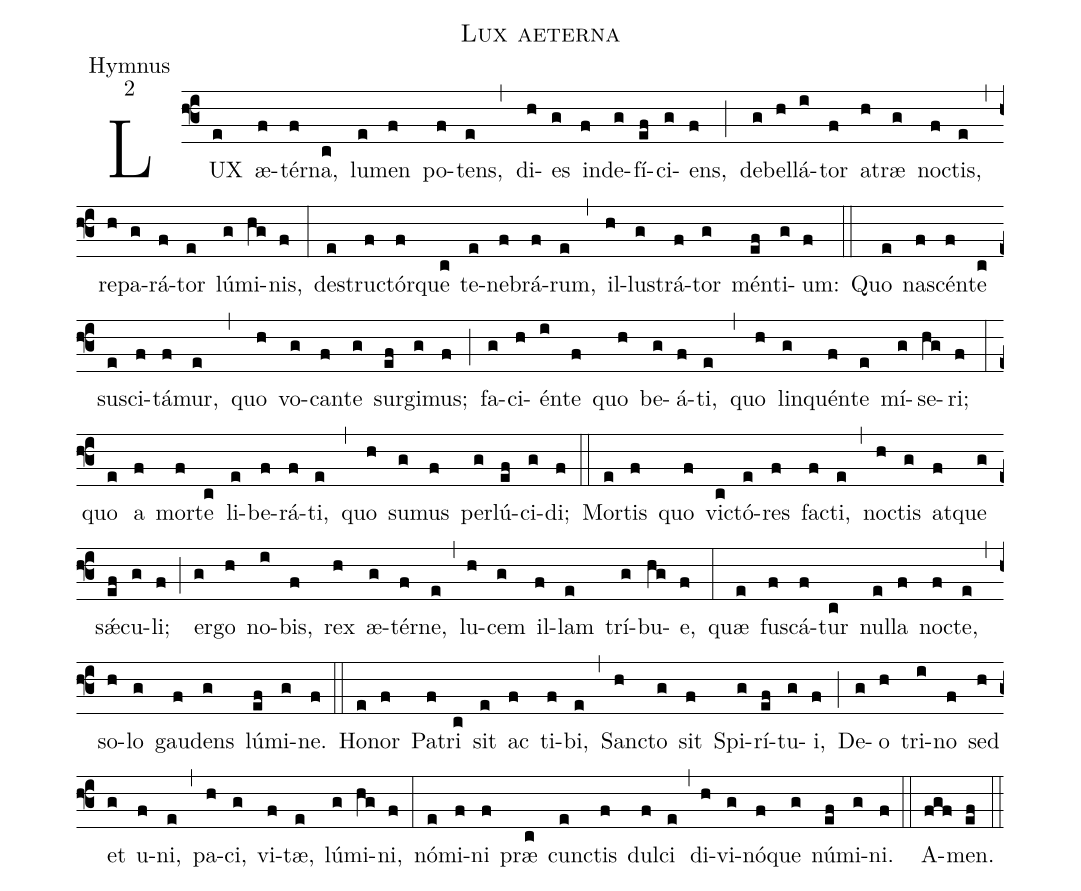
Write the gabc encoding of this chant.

name:Lux aeterna;
office-part:Hymnus;
mode:2;
%%
(f3)
LUX(e) æ(f)tér(f)na,(c) lu(e)men(f) po(f)tens,(e) (,)
di(h)es(g) in(f)de(g)fí(ef)ci(g)ens,(f) (;)
de(g)bel(h)lá(i)tor(f) a(h)træ(g) no(f)ctis,(e) (,)
re(h)pa(g)rá(f)tor(e) lú(g)mi(hg)nis,(f) (:)
de(e)stru(f)ctór(f)que(c) te(e)ne(f)brá(f)rum,(e) (,)
il(h)lu(g)strá(f)tor(g) mén(ef)ti(g)um:(f) (::)

Quo(e) na(f)scén(f)te(c) sus(e)ci(f)tá(f)mur,(e) (,)
quo(h) vo(g)can(f)te(g) sur(ef)gi(g)mus;(f) (;)
fa(g)ci(h)én(i)te(f) quo(h) be(g)á(f)ti,(e) (,)
quo(h) lin(g)quén(f)te(e) mí(g)se(hg)ri;(f) (:)
quo(e) a(f) mor(f)te(c) li(e)be(f)rá(f)ti,(e) (,)
quo(h) su(g)mus(f) per(g)lú(ef)ci(g)di;(f) (::)

Mor(e)tis(f) quo(f) vi(c)ctó(e)res(f) fa(f)cti,(e) (,)
no(h)ctis(g) at(f)que(g) sǽ(ef)cu(g)li;(f) (;)
er(g)go(h) no(i)bis,(f) rex(h) æ(g)tér(f)ne,(e) (,)
lu(h)cem(g) il(f)lam(e) trí(g)bu(hg)e,(f) (:)
quæ(e) fu(f)scá(f)tur(c) nul(e)la(f) no(f)cte,(e) (,)
so(h)lo(g) gau(f)dens(g) lú(ef)mi(g)ne.(f) (::)

Ho(e)nor(f) Pa(f)tri(c) sit(e) ac(f) ti(f)bi,(e) (,)
San(h)cto(g) sit(f) Spi(g)rí(ef)tu(g)i,(f) (;)
De(g)o(h) tri(i)no(f) sed(h) et(g) u(f)ni,(e) (,)
pa(h)ci,(g) vi(f)tæ,(e) lú(g)mi(hg)ni,(f) (:)
nó(e)mi(f)ni(f) præ(c) cun(e)ctis(f) dul(f)ci(e) (,)
di(h)vi(g)nó(f)que(g) nú(ef)mi(g)ni.(f) (::)
A(fgf)men.(ef) (::)
